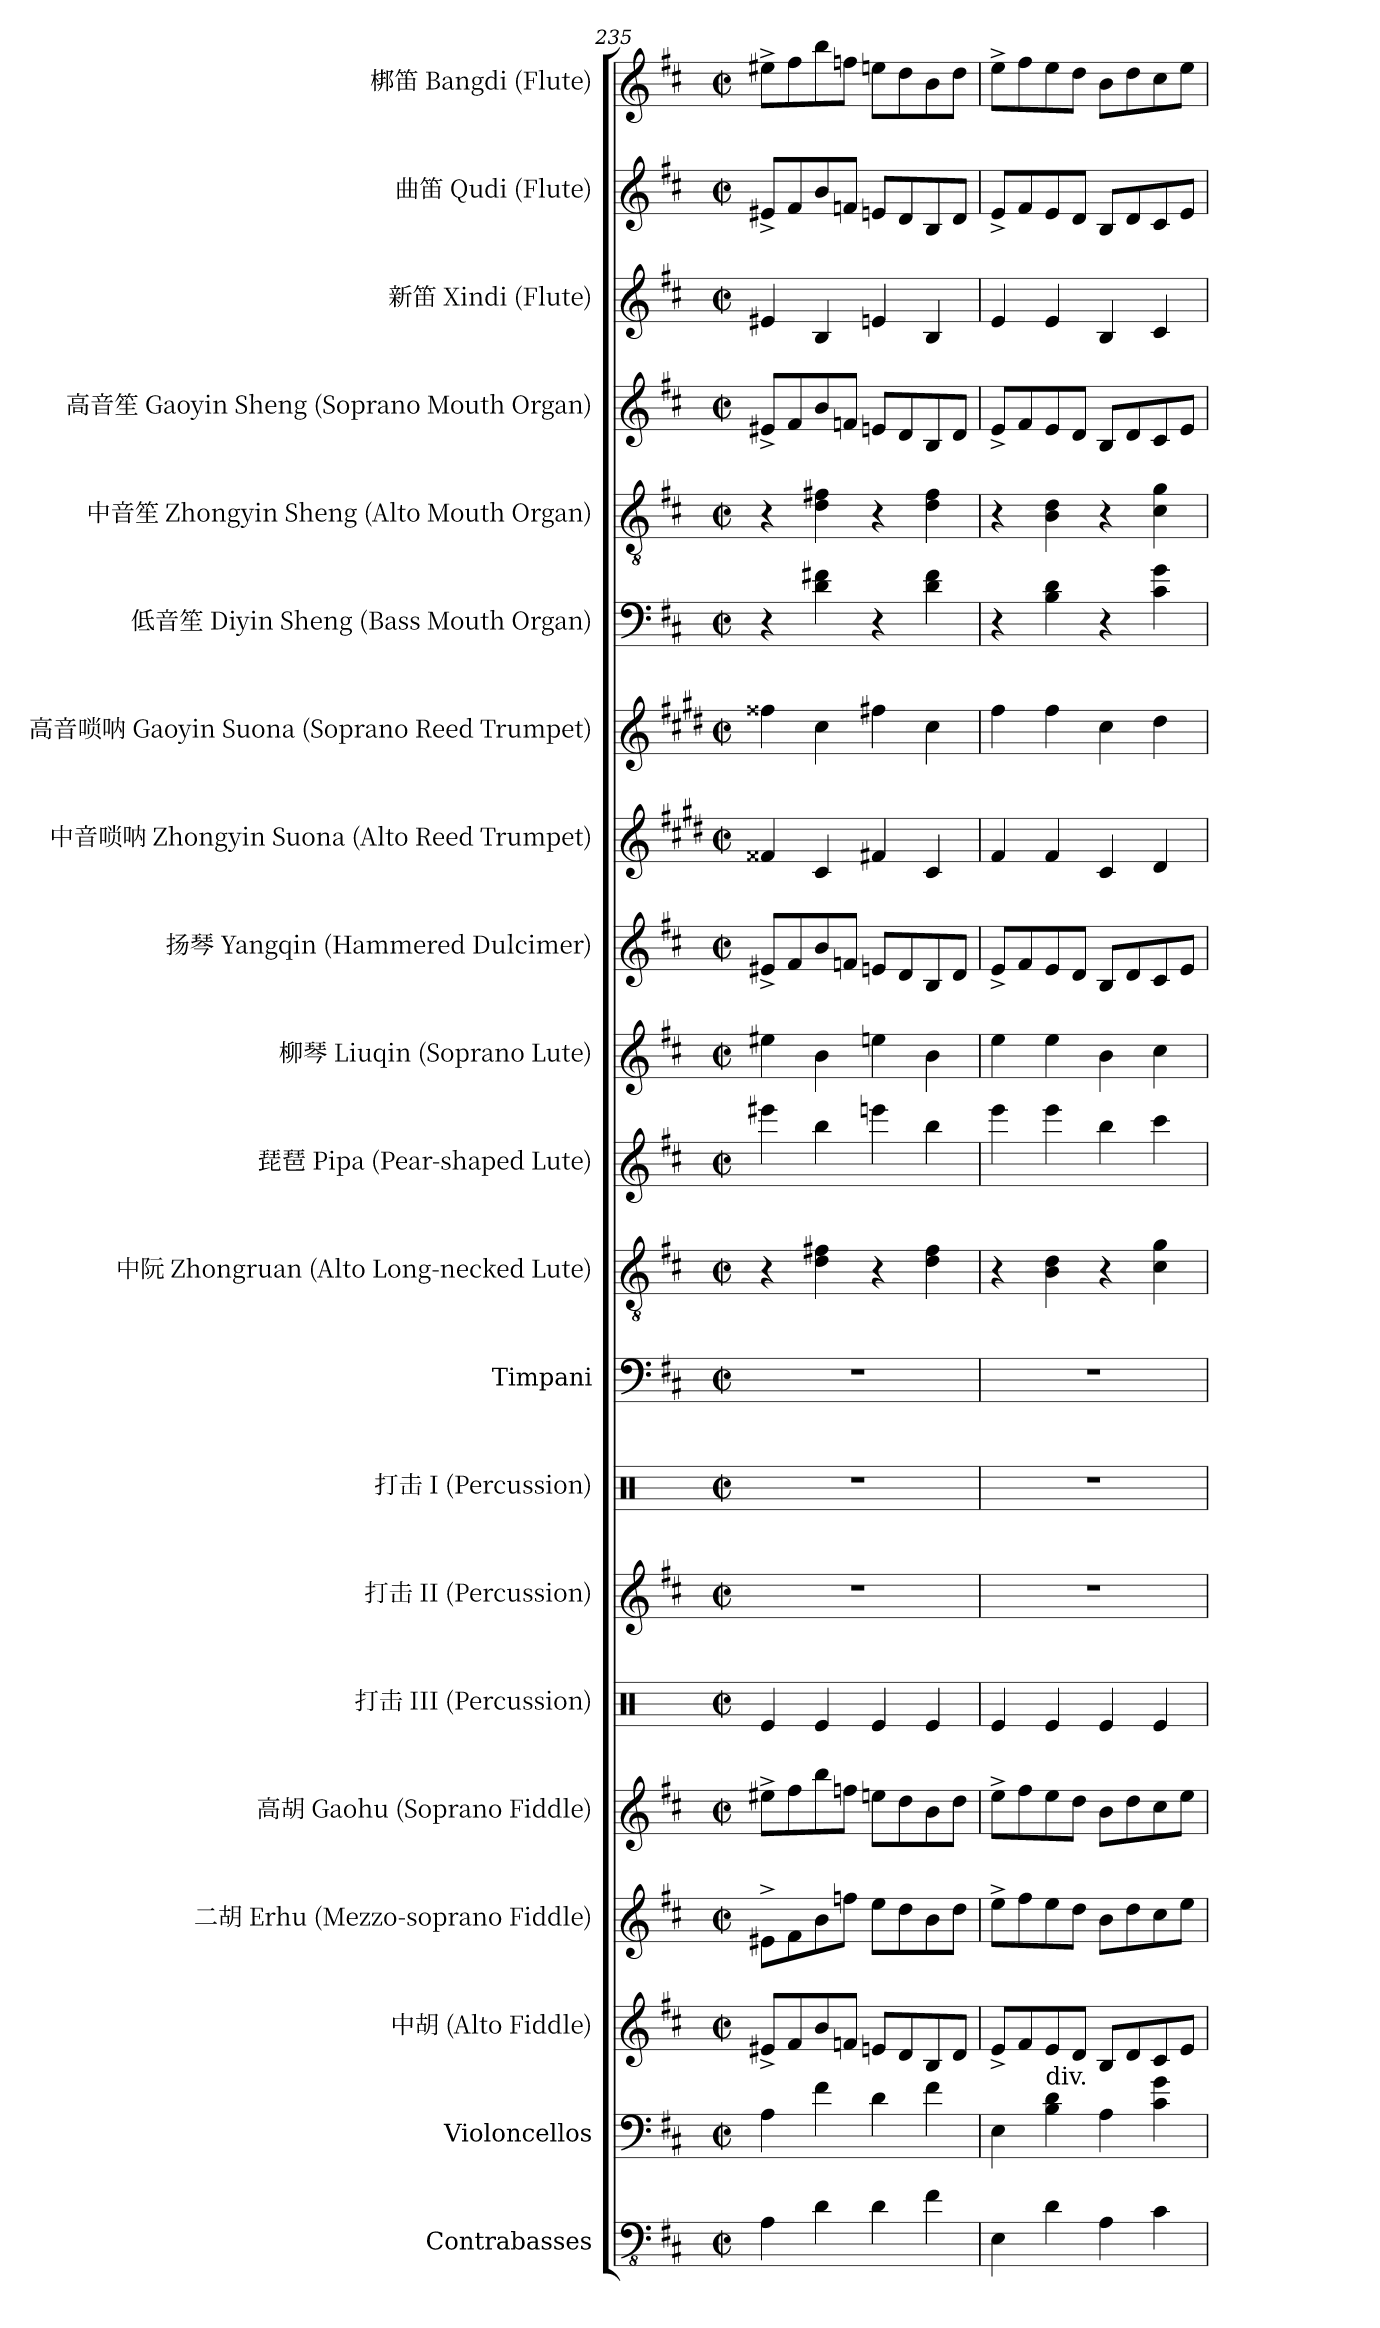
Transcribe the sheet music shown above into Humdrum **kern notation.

**kern	**kern	**kern	**kern	**kern	**kern	**kern	**kern	**kern	**kern	**kern	**kern	**kern	**kern	**kern	**kern	**kern	**kern	**kern	**kern	**kern
*part21	*part20	*part19	*part18	*part17	*part16	*part15	*part14	*part13	*part12	*part11	*part10	*part9	*part8	*part7	*part6	*part5	*part4	*part3	*part2	*part1
*staff21	*staff20	*staff19	*staff18	*staff17	*staff16	*staff15	*staff14	*staff13	*staff12	*staff11	*staff10	*staff9	*staff8	*staff7	*staff6	*staff5	*staff4	*staff3	*staff2	*staff1
*I"Contrabasses	*I"Violoncellos	*I"中胡 (Alto Fiddle)	*I"二胡 Erhu (Mezzo-soprano Fiddle)	*I"高胡 Gaohu (Soprano Fiddle)	*I"打击 III (Percussion)	*I"打击 II (Percussion)	*I"打击 I (Percussion)	*I"Timpani	*I"中阮 Zhongruan (Alto Long-necked Lute)	*I"琵琶 Pipa (Pear-shaped Lute)	*I"柳琴 Liuqin (Soprano Lute)	*I"扬琴 Yangqin  (Hammered Dulcimer)	*I"中音唢呐 Zhongyin Suona (Alto Reed Trumpet)	*I"高音唢呐 Gaoyin Suona (Soprano Reed Trumpet)	*I"低音笙 Diyin Sheng (Bass Mouth Organ)	*I"中音笙 Zhongyin Sheng (Alto Mouth Organ)	*I"高音笙 Gaoyin Sheng (Soprano Mouth Organ)	*I"新笛 Xindi (Flute)	*I"曲笛 Qudi (Flute)	*I"梆笛 Bangdi (Flute)
*I'Cbs.	*I'Vcs.	*	*	*	*I'打击 III	*I'打击 II	*I'打击 I	*I'Timp.	*	*	*	*	*	*	*	*	*	*	*	*
!!LO:PB:g=z
*clefFv4	*clefF4	*clefG2	*clefG2	*clefG2	*clefX	*clefG2	*clefX	*clefF4	*clefGv2	*clefG2	*clefG2	*clefG2	*clefG2	*clefG2	*clefF4	*clefGv2	*clefG2	*clefG2	*clefG2	*clefG2
*	*	*	*	*	*	*	*	*	*	*ITrd7c12	*	*	*ITrd1c2	*ITrd1c2	*	*	*	*	*	*
*k[f#c#]	*k[f#c#]	*k[f#c#]	*k[f#c#]	*k[f#c#]	*k[]	*k[f#c#]	*k[]	*k[f#c#]	*k[f#c#]	*k[f#c#]	*k[f#c#]	*k[f#c#]	*k[f#c#]	*k[f#c#]	*k[f#c#]	*k[f#c#]	*k[f#c#]	*k[f#c#]	*k[f#c#]	*k[f#c#]
*M2/2	*M2/2	*M2/2	*M2/2	*M2/2	*M2/2	*M2/2	*M2/2	*M2/2	*M2/2	*M2/2	*M2/2	*M2/2	*M2/2	*M2/2	*M2/2	*M2/2	*M2/2	*M2/2	*M2/2	*M2/2
*met(c|)	*met(c|)	*met(c|)	*met(c|)	*met(c|)	*met(c|)	*met(c|)	*met(c|)	*met(c|)	*met(c|)	*met(c|)	*met(c|)	*met(c|)	*met(c|)	*met(c|)	*met(c|)	*met(c|)	*met(c|)	*met(c|)	*met(c|)	*met(c|)
=235	=235	=235	=235	=235	=235	=235	=235	=235	=235	=235	=235	=235	=235	=235	=235	=235	=235	=235	=235	=235
4AA\	4A\	8e#X^/L	8e#X^\L	8ee#X^\L	4Re/	1r	1r	1r	4r	4ee#X\	4ee#X\	8e#X^/L	4e#X/	4ee#X\	4r	4r	8e#X^/L	4e#X/	8e#X^/L	8ee#X^\L
.	.	8f#/	8f#\	8ff#\	.	.	.	.	.	.	.	8f#/	.	.	.	.	8f#/	.	8f#/	8ff#\
4D\	4f#\	8b/	8b\	8bb\	4Re/	.	.	.	4d\ 4f#X\	4b\	4b\	8b/	4B/	4b\	4d\ 4f#X\	4d\ 4f#X\	8b/	4B/	8b/	8bb\
.	.	8fn/J	8ffn\J	8ffn\J	.	.	.	.	.	.	.	8fn/J	.	.	.	.	8fn/J	.	8fn/J	8ffn\J
4D\	4d\	8en/L	8ee\L	8een\L	4Re/	.	.	.	4r	4een\	4een\	8en/L	4en/	4een\	4r	4r	8en/L	4en/	8en/L	8een\L
.	.	8d/	8dd\	8dd\	.	.	.	.	.	.	.	8d/	.	.	.	.	8d/	.	8d/	8dd\
4F#\	4f#\	8B/	8b\	8b\	4Re/	.	.	.	4d\ 4f#\	4b\	4b\	8B/	4B/	4b\	4d\ 4f#\	4d\ 4f#\	8B/	4B/	8B/	8b\
.	.	8d/J	8dd\J	8dd\J	.	.	.	.	.	.	.	8d/J	.	.	.	.	8d/J	.	8d/J	8dd\J
=236	=236	=236	=236	=236	=236	=236	=236	=236	=236	=236	=236	=236	=236	=236	=236	=236	=236	=236	=236	=236
4EE\	4E\	8e^/L	8ee^\L	8ee^\L	4Re/	1r	1r	1r	4r	4ee\	4ee\	8e^/L	4e/	4ee\	4r	4r	8e^/L	4e/	8e^/L	8ee^\L
.	.	8f#/	8ff#\	8ff#\	.	.	.	.	.	.	.	8f#/	.	.	.	.	8f#/	.	8f#/	8ff#\
!	!LO:TX:a:t=div.	!	!	!	!	!	!	!	!	!	!	!	!	!	!	!	!	!	!	!
4D\	4B\ 4d\	8e/	8ee\	8ee\	4Re/	.	.	.	4B\ 4d\	4ee\	4ee\	8e/	4e/	4ee\	4B\ 4d\	4B\ 4d\	8e/	4e/	8e/	8ee\
.	.	8d/J	8dd\J	8dd\J	.	.	.	.	.	.	.	8d/J	.	.	.	.	8d/J	.	8d/J	8dd\J
4AA\	4A\	8B/L	8b\L	8b\L	4Re/	.	.	.	4r	4b\	4b\	8B/L	4B/	4b\	4r	4r	8B/L	4B/	8B/L	8b\L
.	.	8d/	8dd\	8dd\	.	.	.	.	.	.	.	8d/	.	.	.	.	8d/	.	8d/	8dd\
4C#\	4c#\ 4g\	8c#/	8cc#\	8cc#\	4Re/	.	.	.	4c#\ 4g\	4cc#\	4cc#\	8c#/	4c#/	4cc#\	4c#\ 4g\	4c#\ 4g\	8c#/	4c#/	8c#/	8cc#\
.	.	8e/J	8ee\J	8ee\J	.	.	.	.	.	.	.	8e/J	.	.	.	.	8e/J	.	8e/J	8ee\J
=	=	=	=	=	=	=	=	=	=	=	=	=	=	=	=	=	=	=	=	=
*-	*-	*-	*-	*-	*-	*-	*-	*-	*-	*-	*-	*-	*-	*-	*-	*-	*-	*-	*-	*-
